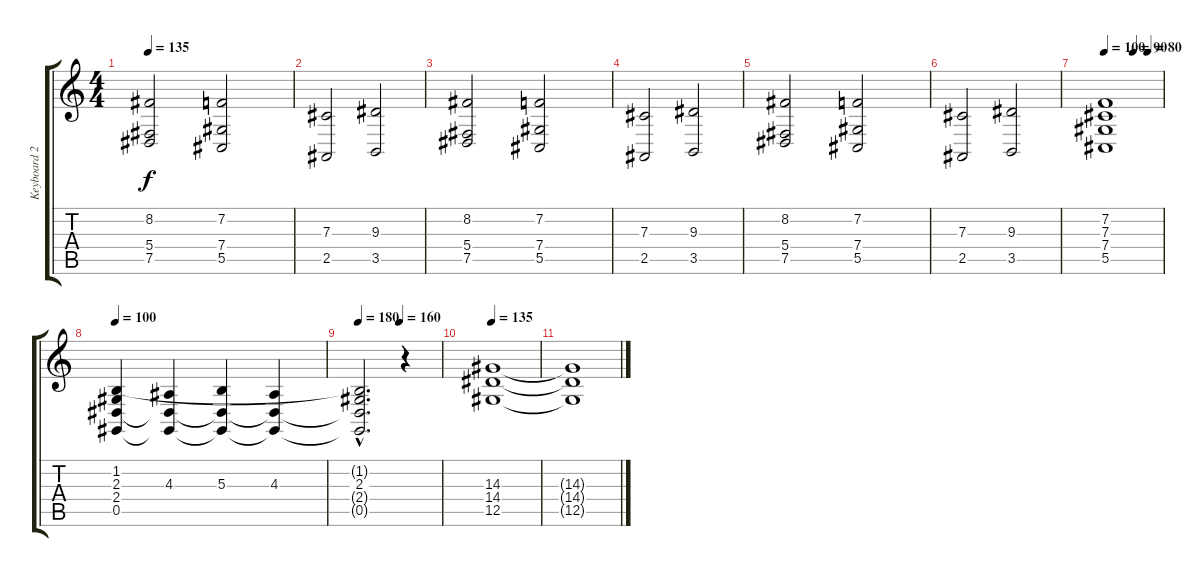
\track ("Keyboard 2" "Keyboard 2") {instrument pad4choir}
\staff {score tabs}
\tuning (Eb4 Bb3 Gb3 Db3 Ab2 Eb2) {hide}
\ts (4 4)
\tempo 135
\clef g2
\ks c
(8.2 5.4 7.5).2{dy f} (7.2 7.4 5.5).2 |
(7.3 2.5).2 (9.3 3.5).2 |
(8.2 5.4 7.5).2 (7.2 7.4 5.5).2 |
(7.3 2.5).2 (9.3 3.5).2 |
(8.2 5.4 7.5).2 (7.2 7.4 5.5).2 |
(7.3 2.5).2 (9.3 3.5).2 |
\tempo 100
\tempo (90 0.5)
\tempo (80 0.75)
(7.2 7.3 7.4 5.5).1 |
\tempo 100
(1.2 2.3 2.4 0.5).4 (4.3 2.4{t} 0.5{t}).4 (5.3 2.4{t} 0.5{t}).4 (4.3 2.4{t} 0.5{t}).4 |
\tempo 180
\tempo (160 0.5)
(1.2{hac t} 2.3{hac} 2.4{hac t} 0.5{hac t}).2{d} r.4 |
\tempo 135
(14.3 14.4 12.5).1{volume 11} |
(14.3{t} 14.4{t} 12.5{t}).1
